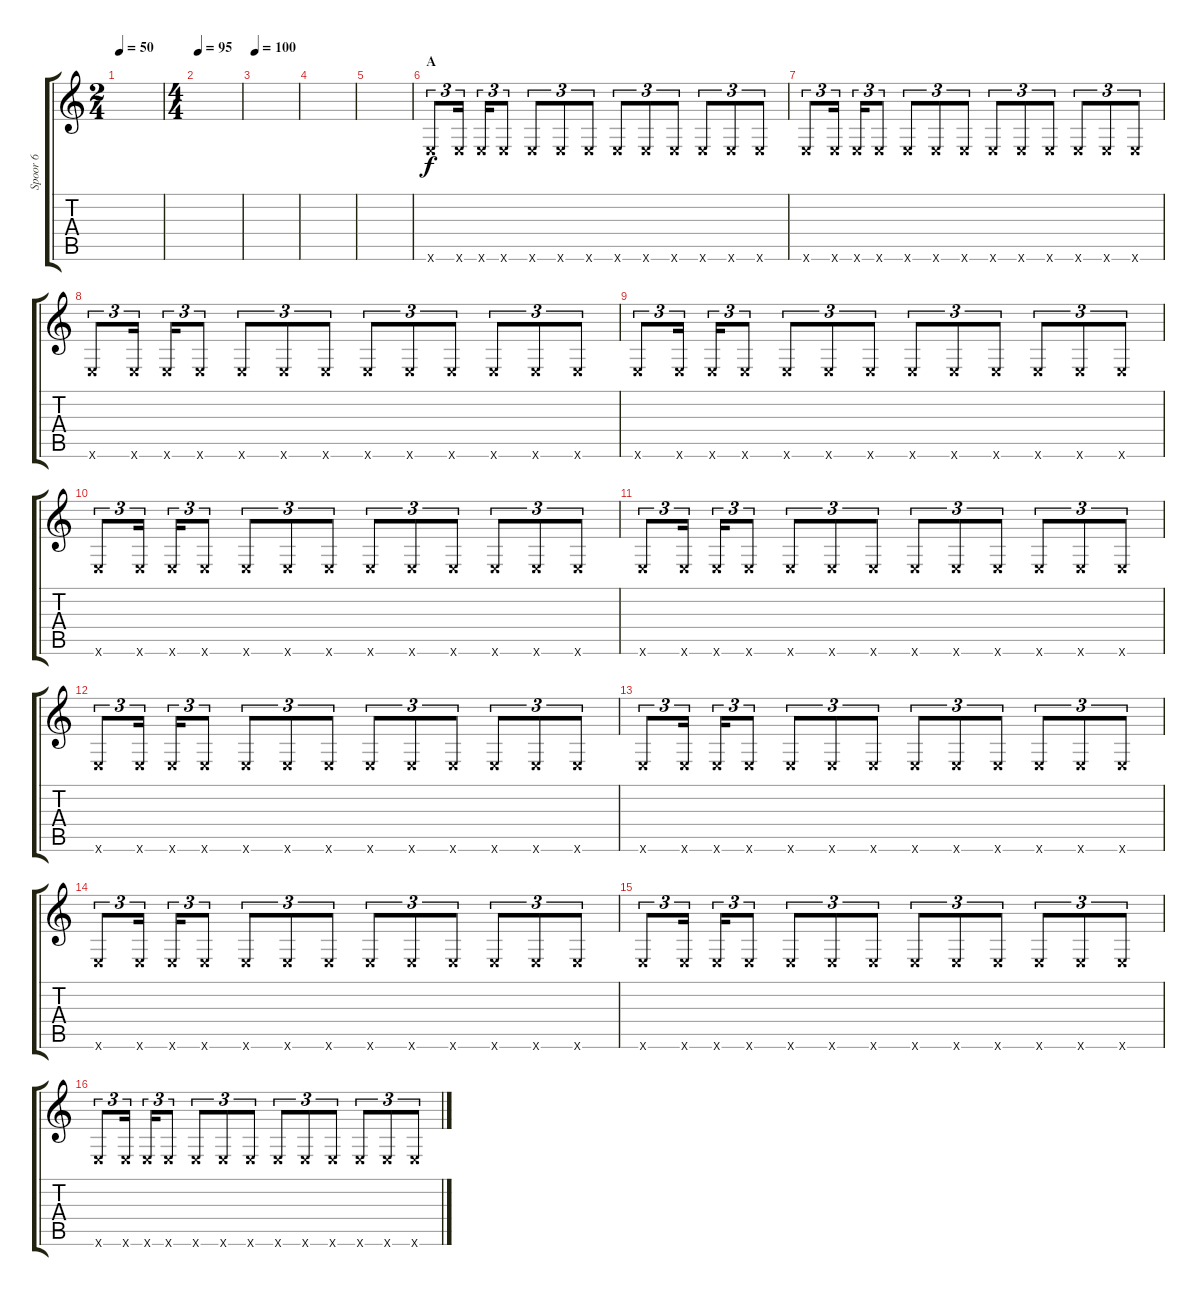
\track ("Spoor 6" "Spoor 6") {instrument overdrivenguitar}
\staff {score tabs}
\tuning (E4 B3 G3 D3 A2 E2) {hide}
\ts (2 4)
\tempo 50
\clef g2
\ks c
|
\ts (4 4)
\tempo 95
|
\tempo 100
|
|
|
\section ("" "A")
0.6{x}.8{tu (3 2)} 0.6{x}.16{tu (3 2)} 0.6{x}.16{tu (3 2)} 0.6{x}.8{tu (3 2)} 0.6{x}.8{tu (3 2)} 0.6{x}.8{tu (3 2)} 0.6{x}.8{tu (3 2)} 0.6{x}.8{tu (3 2)} 0.6{x}.8{tu (3 2)} 0.6{x}.8{tu (3 2)} 0.6{x}.8{tu (3 2)} 0.6{x}.8{tu (3 2)} 0.6{x}.8{tu (3 2)} |
0.6{x}.8{tu (3 2)} 0.6{x}.16{tu (3 2)} 0.6{x}.16{tu (3 2)} 0.6{x}.8{tu (3 2)} 0.6{x}.8{tu (3 2)} 0.6{x}.8{tu (3 2)} 0.6{x}.8{tu (3 2)} 0.6{x}.8{tu (3 2)} 0.6{x}.8{tu (3 2)} 0.6{x}.8{tu (3 2)} 0.6{x}.8{tu (3 2)} 0.6{x}.8{tu (3 2)} 0.6{x}.8{tu (3 2)} |
0.6{x}.8{tu (3 2)} 0.6{x}.16{tu (3 2)} 0.6{x}.16{tu (3 2)} 0.6{x}.8{tu (3 2)} 0.6{x}.8{tu (3 2)} 0.6{x}.8{tu (3 2)} 0.6{x}.8{tu (3 2)} 0.6{x}.8{tu (3 2)} 0.6{x}.8{tu (3 2)} 0.6{x}.8{tu (3 2)} 0.6{x}.8{tu (3 2)} 0.6{x}.8{tu (3 2)} 0.6{x}.8{tu (3 2)} |
0.6{x}.8{tu (3 2)} 0.6{x}.16{tu (3 2)} 0.6{x}.16{tu (3 2)} 0.6{x}.8{tu (3 2)} 0.6{x}.8{tu (3 2)} 0.6{x}.8{tu (3 2)} 0.6{x}.8{tu (3 2)} 0.6{x}.8{tu (3 2)} 0.6{x}.8{tu (3 2)} 0.6{x}.8{tu (3 2)} 0.6{x}.8{tu (3 2)} 0.6{x}.8{tu (3 2)} 0.6{x}.8{tu (3 2)} |
0.6{x}.8{tu (3 2)} 0.6{x}.16{tu (3 2)} 0.6{x}.16{tu (3 2)} 0.6{x}.8{tu (3 2)} 0.6{x}.8{tu (3 2)} 0.6{x}.8{tu (3 2)} 0.6{x}.8{tu (3 2)} 0.6{x}.8{tu (3 2)} 0.6{x}.8{tu (3 2)} 0.6{x}.8{tu (3 2)} 0.6{x}.8{tu (3 2)} 0.6{x}.8{tu (3 2)} 0.6{x}.8{tu (3 2)} |
0.6{x}.8{tu (3 2)} 0.6{x}.16{tu (3 2)} 0.6{x}.16{tu (3 2)} 0.6{x}.8{tu (3 2)} 0.6{x}.8{tu (3 2)} 0.6{x}.8{tu (3 2)} 0.6{x}.8{tu (3 2)} 0.6{x}.8{tu (3 2)} 0.6{x}.8{tu (3 2)} 0.6{x}.8{tu (3 2)} 0.6{x}.8{tu (3 2)} 0.6{x}.8{tu (3 2)} 0.6{x}.8{tu (3 2)} |
0.6{x}.8{tu (3 2)} 0.6{x}.16{tu (3 2)} 0.6{x}.16{tu (3 2)} 0.6{x}.8{tu (3 2)} 0.6{x}.8{tu (3 2)} 0.6{x}.8{tu (3 2)} 0.6{x}.8{tu (3 2)} 0.6{x}.8{tu (3 2)} 0.6{x}.8{tu (3 2)} 0.6{x}.8{tu (3 2)} 0.6{x}.8{tu (3 2)} 0.6{x}.8{tu (3 2)} 0.6{x}.8{tu (3 2)} |
0.6{x}.8{tu (3 2)} 0.6{x}.16{tu (3 2)} 0.6{x}.16{tu (3 2)} 0.6{x}.8{tu (3 2)} 0.6{x}.8{tu (3 2)} 0.6{x}.8{tu (3 2)} 0.6{x}.8{tu (3 2)} 0.6{x}.8{tu (3 2)} 0.6{x}.8{tu (3 2)} 0.6{x}.8{tu (3 2)} 0.6{x}.8{tu (3 2)} 0.6{x}.8{tu (3 2)} 0.6{x}.8{tu (3 2)} |
0.6{x}.8{tu (3 2)} 0.6{x}.16{tu (3 2)} 0.6{x}.16{tu (3 2)} 0.6{x}.8{tu (3 2)} 0.6{x}.8{tu (3 2)} 0.6{x}.8{tu (3 2)} 0.6{x}.8{tu (3 2)} 0.6{x}.8{tu (3 2)} 0.6{x}.8{tu (3 2)} 0.6{x}.8{tu (3 2)} 0.6{x}.8{tu (3 2)} 0.6{x}.8{tu (3 2)} 0.6{x}.8{tu (3 2)} |
0.6{x}.8{tu (3 2)} 0.6{x}.16{tu (3 2)} 0.6{x}.16{tu (3 2)} 0.6{x}.8{tu (3 2)} 0.6{x}.8{tu (3 2)} 0.6{x}.8{tu (3 2)} 0.6{x}.8{tu (3 2)} 0.6{x}.8{tu (3 2)} 0.6{x}.8{tu (3 2)} 0.6{x}.8{tu (3 2)} 0.6{x}.8{tu (3 2)} 0.6{x}.8{tu (3 2)} 0.6{x}.8{tu (3 2)} |
0.6{x}.8{tu (3 2)} 0.6{x}.16{tu (3 2)} 0.6{x}.16{tu (3 2)} 0.6{x}.8{tu (3 2)} 0.6{x}.8{tu (3 2)} 0.6{x}.8{tu (3 2)} 0.6{x}.8{tu (3 2)} 0.6{x}.8{tu (3 2)} 0.6{x}.8{tu (3 2)} 0.6{x}.8{tu (3 2)} 0.6{x}.8{tu (3 2)} 0.6{x}.8{tu (3 2)} 0.6{x}.8{tu (3 2)}
